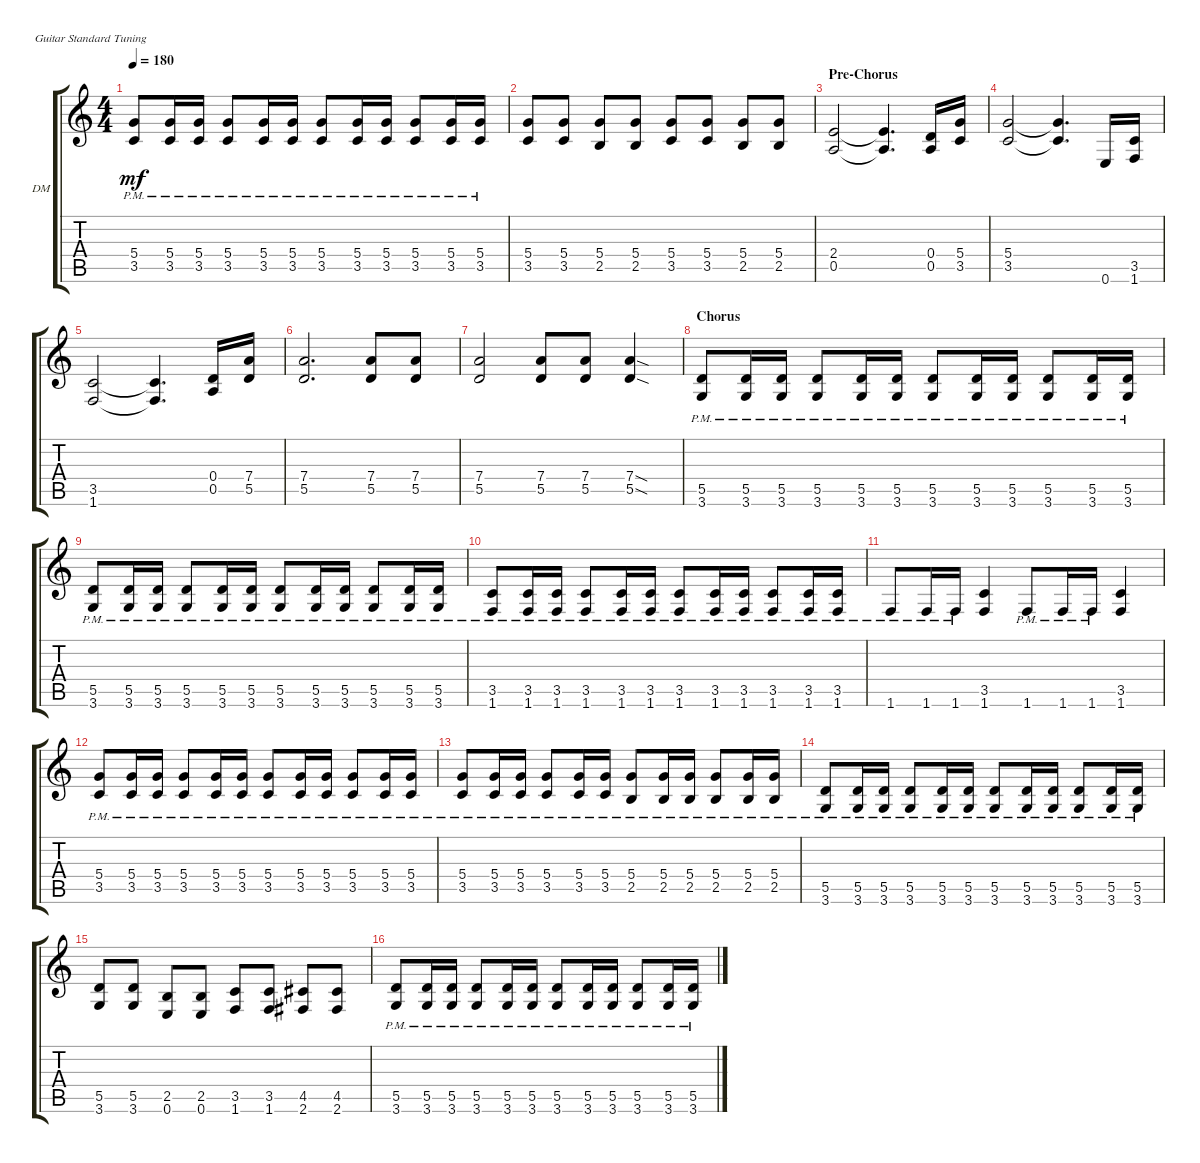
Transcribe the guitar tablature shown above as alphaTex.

\bracketExtendMode groupsimilarinstruments
\firstSystemTrackNameOrientation horizontal
\otherSystemsTrackNameOrientation horizontal
\track ("Dave Murray" "DM") {instrument distortionguitar}
\staff {score tabs}
\tuning (E4 B3 G3 D3 A2 E2)
\ts (4 4)
\tempo 180
\clef g2
\ks c
(3.5{pm} 5.4{pm}).8{dy mf} (5.4{pm} 3.5{pm}).16 (3.5{pm} 5.4{pm}).16 (3.5{pm} 5.4{pm}).8 (5.4{pm} 3.5{pm}).16 (3.5{pm} 5.4{pm}).16 (3.5{pm} 5.4{pm}).8 (5.4{pm} 3.5{pm}).16 (3.5{pm} 5.4{pm}).16 (3.5{pm} 5.4{pm}).8 (5.4{pm} 3.5{pm}).16 (3.5{pm} 5.4{pm}).16 |
(3.5 5.4).8 (5.4 3.5).8 (2.5 5.4).8 (5.4 2.5).8 (3.5 5.4).8 (5.4 3.5).8 (5.4 2.5).8 (5.4 2.5).8 |
\section ("" "Pre-Chorus")
(0.5 2.4).2 (2.4{t} 0.5{t}).4{d} (0.5 0.4).16 (3.5 5.4).16 |
(3.5 5.4).2 (5.4{t} 3.5{t}).4{d} 0.6.16 (3.5 1.6).16 |
(3.5 1.6).2 (3.5{t} 1.6{t}).4{d} (0.5 0.4).16 (5.5 7.4).16 |
(5.5 7.4).2{d} (5.5 7.4).8 (7.4 5.5).8 |
(5.5 7.4).2 (7.4 5.5).8 (7.4 5.5).8 (5.5{sod} 7.4{sod}).4 |
\section ("" "Chorus")
(3.6{pm} 5.5{pm}).8 (5.5{pm} 3.6{pm}).16 (5.5{pm} 3.6{pm}).16 (3.6{pm} 5.5{pm}).8 (5.5{pm} 3.6{pm}).16 (5.5{pm} 3.6{pm}).16 (3.6{pm} 5.5{pm}).8 (5.5{pm} 3.6{pm}).16 (5.5{pm} 3.6{pm}).16 (3.6{pm} 5.5{pm}).8 (5.5{pm} 3.6{pm}).16 (5.5{pm} 3.6{pm}).16 |
(3.6{pm} 5.5{pm}).8 (5.5{pm} 3.6{pm}).16 (5.5{pm} 3.6{pm}).16 (3.6{pm} 5.5{pm}).8 (5.5{pm} 3.6{pm}).16 (5.5{pm} 3.6{pm}).16 (3.6{pm} 5.5{pm}).8 (5.5{pm} 3.6{pm}).16 (5.5{pm} 3.6{pm}).16 (3.6{pm} 5.5{pm}).8 (5.5{pm} 3.6{pm}).16 (5.5{pm} 3.6{pm}).16 |
(1.6{pm} 3.5{pm}).8 (3.5{pm} 1.6{pm}).16 (3.5{pm} 1.6{pm}).16 (1.6{pm} 3.5{pm}).8 (3.5{pm} 1.6{pm}).16 (3.5{pm} 1.6{pm}).16 (1.6{pm} 3.5{pm}).8 (3.5{pm} 1.6{pm}).16 (3.5{pm} 1.6{pm}).16 (1.6{pm} 3.5{pm}).8 (3.5{pm} 1.6{pm}).16 (3.5{pm} 1.6{pm}).16 |
1.6{pm}.8 1.6{pm}.16 1.6{pm}.16 (1.6 3.5).4 1.6{pm}.8 1.6{pm}.16 1.6{pm}.16 (1.6 3.5).4 |
(3.5{pm} 5.4{pm}).8 (5.4{pm} 3.5{pm}).16 (3.5{pm} 5.4{pm}).16 (3.5{pm} 5.4{pm}).8 (5.4{pm} 3.5{pm}).16 (3.5{pm} 5.4{pm}).16 (3.5{pm} 5.4{pm}).8 (5.4{pm} 3.5{pm}).16 (3.5{pm} 5.4{pm}).16 (3.5{pm} 5.4{pm}).8 (5.4{pm} 3.5{pm}).16 (3.5{pm} 5.4{pm}).16 |
(3.5{pm} 5.4{pm}).8 (5.4{pm} 3.5{pm}).16 (3.5{pm} 5.4{pm}).16 (3.5{pm} 5.4{pm}).8 (5.4{pm} 3.5{pm}).16 (3.5{pm} 5.4{pm}).16 (2.5{pm} 5.4{pm}).8 (5.4{pm} 2.5{pm}).16 (2.5{pm} 5.4{pm}).16 (2.5{pm} 5.4{pm}).8 (5.4{pm} 2.5{pm}).16 (2.5{pm} 5.4{pm}).16 |
(3.6{pm} 5.5{pm}).8 (5.5{pm} 3.6{pm}).16 (5.5{pm} 3.6{pm}).16 (3.6{pm} 5.5{pm}).8 (5.5{pm} 3.6{pm}).16 (5.5{pm} 3.6{pm}).16 (3.6{pm} 5.5{pm}).8 (5.5{pm} 3.6{pm}).16 (5.5{pm} 3.6{pm}).16 (3.6{pm} 5.5{pm}).8 (5.5{pm} 3.6{pm}).16 (5.5{pm} 3.6{pm}).16 |
(3.6 5.5).8 (3.6 5.5).8 (0.6 2.5).8 (2.5 0.6).8 (1.6 3.5).8 (3.5 1.6).8 (2.6 4.5).8 (2.6 4.5).8 |
(3.6{pm} 5.5{pm}).8 (5.5{pm} 3.6{pm}).16 (5.5{pm} 3.6{pm}).16 (3.6{pm} 5.5{pm}).8 (5.5{pm} 3.6{pm}).16 (5.5{pm} 3.6{pm}).16 (3.6{pm} 5.5{pm}).8 (5.5{pm} 3.6{pm}).16 (5.5{pm} 3.6{pm}).16 (3.6{pm} 5.5{pm}).8 (5.5{pm} 3.6{pm}).16 (5.5{pm} 3.6{pm}).16
